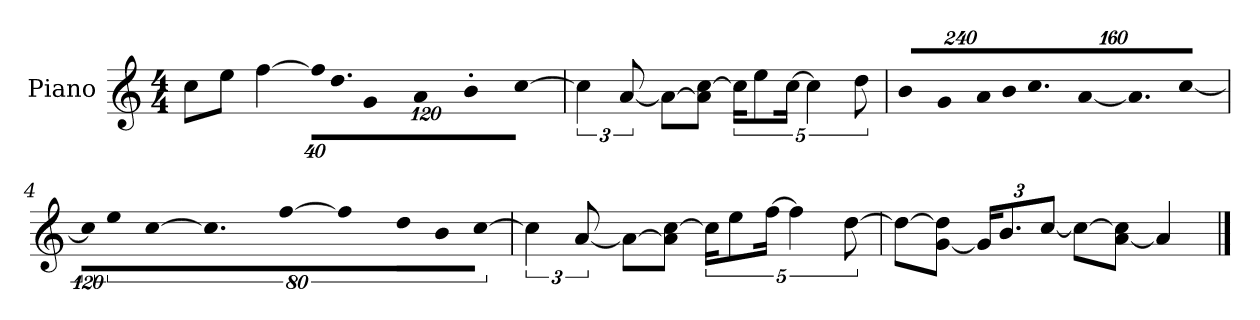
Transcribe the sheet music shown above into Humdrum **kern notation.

**kern
*part1
*staff1
*I"Piano
*I'P-no
*clefG2
*k[]
*M4/4
*MM90
=1
8cc\L
8ee\J
[4ff\
*Xbrackettup
!LO:N:vis=32
640%23ff\KLL]
!LO:N:vis=16.
960%103dd\J
!LO:N:vis=8
960%137g\
!LO:N:vis=16
1920%137a\L
!LO:N:vis=16
1920%137b'\
!LO:N:vis=16
[1920%137cc\JJ
=2
*brackettup
6cc\]
[12a/
8a\L_
8a\] [8cc\J
20cc\KL]
10ee\
[20cc\Jk
5cc\]
10dd\
=3
*Xbrackettup
!LO:N:vis=8
960%137b/L
!LO:N:vis=8
960%137g/
!LO:N:vis=16
1920%137a/L
!LO:N:vis=16
1920%137b/J
!LO:N:vis=8.
640%137cc/
!LO:N:vis=16
[1920%137a/K
!LO:N:vis=8.
640%137a/]
!LO:N:vis=16
[1920%137cc/Jk
=4
*brackettup
!LO:N:vis=16
1920%107cc\KL]
!LO:N:vis=8
640%71ee\
!LO:N:vis=16
[1920%107cc\K
9.cc\]
!LO:N:vis=16
[1920%107ff\Jk
!LO:N:vis=4
1920%427ff\]
!LO:N:vis=8
640%71dd\L
!LO:N:vis=8
640%71b\
!LO:N:vis=8
[640%71cc\J
!!LO:LB:g=z
=5
6cc\]
[12a/
8a\L_
8a\] [8cc\J
20cc\KL]
10ee\
[20ff\Jk
5ff\]
[10dd\
=6
8dd\L_
[8g\ 8dd\]J
*Xbrackettup
24g/KL]
12.b/
[12cc/J
8cc\L_
[8a\ 8cc\]J
4a/]
==
*-
